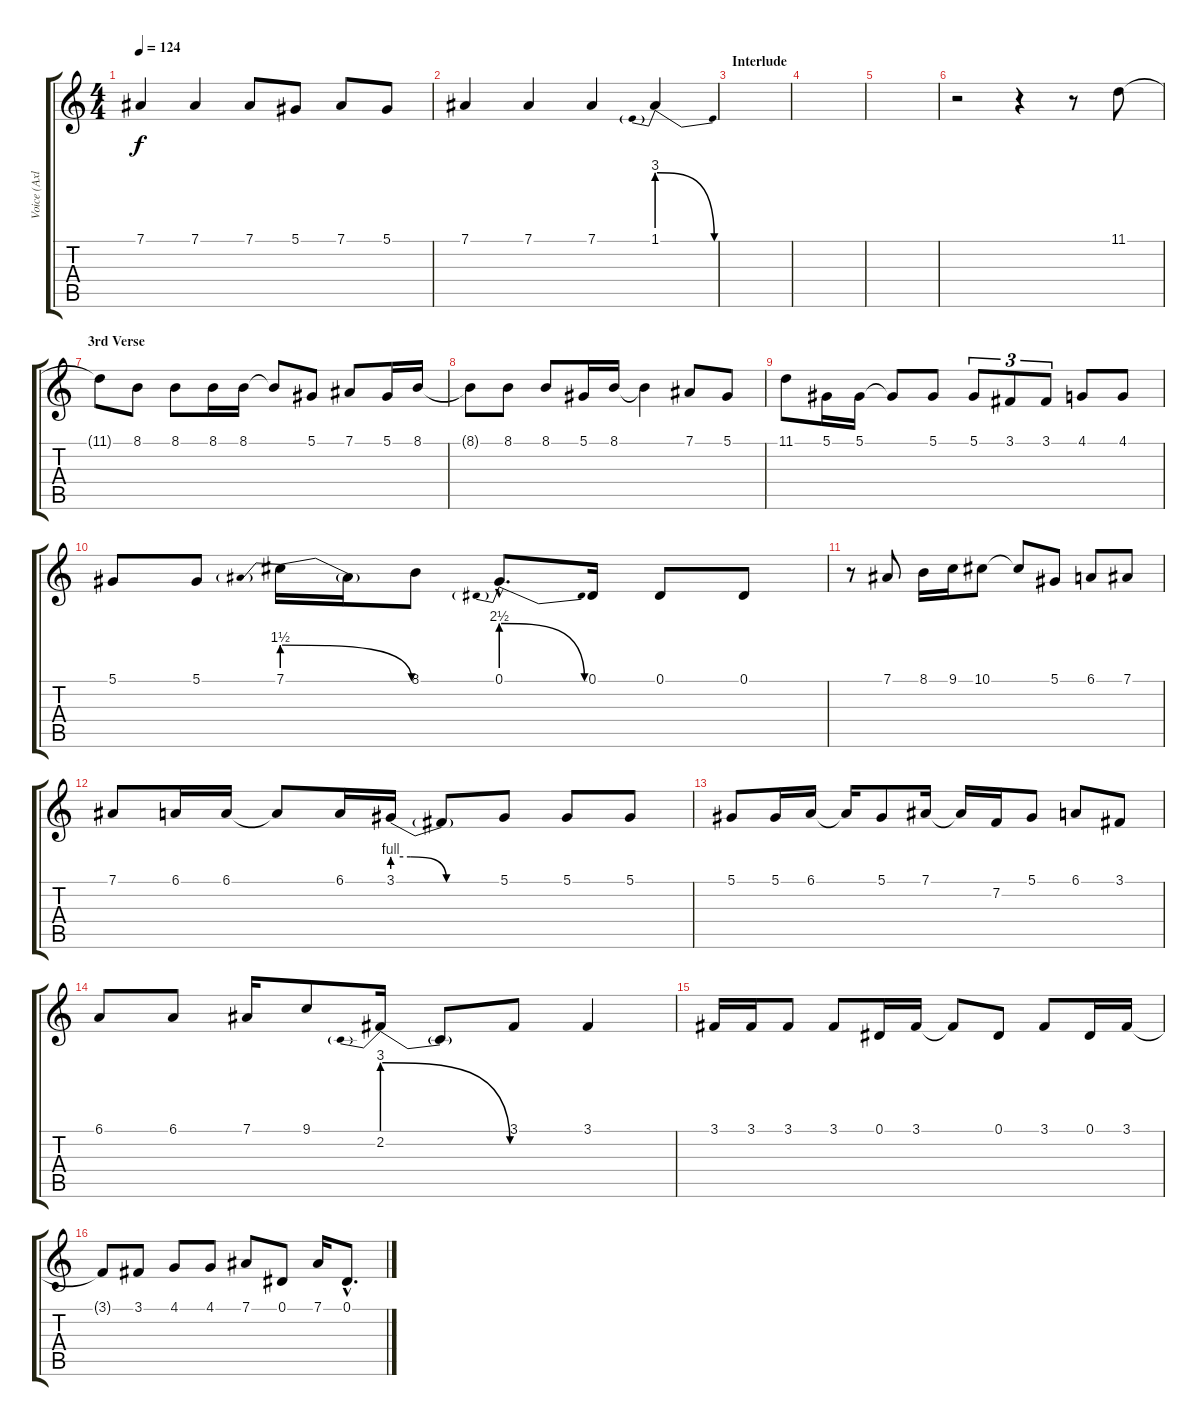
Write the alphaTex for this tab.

\track ("Voice (Axl)" "Voice (Axl") {instrument lead2sawtooth}
\staff {score tabs}
\tuning (Eb4 Bb3 Gb3 Db3 Ab2 Eb2) {hide}
\ts (4 4)
\tempo 124
\clef g2
\ks c
7.1.4{dy f} 7.1.4 7.1.8 5.1.8 7.1.8 5.1.8 |
7.1.4 7.1.4 7.1.4 1.1{be (prebendrelease 0 12 60 0)}.4 |
\section ("" "Interlude")
|
|
|
r.2 r.4 r.8 11.1.8 |
\section ("" "3rd Verse")
11.1{t}.8 8.1.8 8.1.8 8.1.16 8.1.16 8.1{t}.8 5.1.8 7.1.8 5.1.16 8.1.16 |
8.1{t}.8 8.1.8 8.1.8 5.1.16 8.1.16 8.1{t}.4 7.1.8 5.1.8 |
11.1.8 5.1.16 5.1.16 5.1{t}.8 5.1.8 5.1.8{tu (3 2)} 3.1.8{tu (3 2)} 3.1.8{tu (3 2)} 4.1.8 4.1.8 |
5.1.8 5.1.8 7.1{be (prebendrelease 0 6 60 0)}.16 7.1{t}.16 8.1.8 0.1{be (prebendrelease 0 10 60 0) hac}.8{d} 0.1.16 0.1.8 0.1.8 |
r.8 7.1.8 8.1.16 9.1.16 10.1.8 10.1{t}.8 5.1.8 6.1.8 7.1.8 |
7.1.8 6.1.16 6.1.16 6.1{t}.8 6.1.16 3.1{be (custom 0 4 10 4 30 0 40 0 60 0)}.16 3.1{t}.8 5.1.8 5.1.8 5.1.8 |
5.1.8 5.1.16 6.1.16 6.1{t}.16 5.1.8 7.1.16 7.1{t}.16 7.2.16 5.1.8 6.1.8 3.1.8 |
6.1.8 6.1.8 7.1.16 9.1.8 2.2{be (prebendrelease 0 12 60 0)}.16 2.2{t}.8 3.1.8 3.1.4 |
3.1.16 3.1.16 3.1.8 3.1.8 0.1.16 3.1.16 3.1{t}.8 0.1.8 3.1.8 0.1.16 3.1.16 |
3.1{t}.8 3.1.8 4.1.8 4.1.8 7.1.8 0.1.8 7.1.16 0.1{hac}.8{d}
